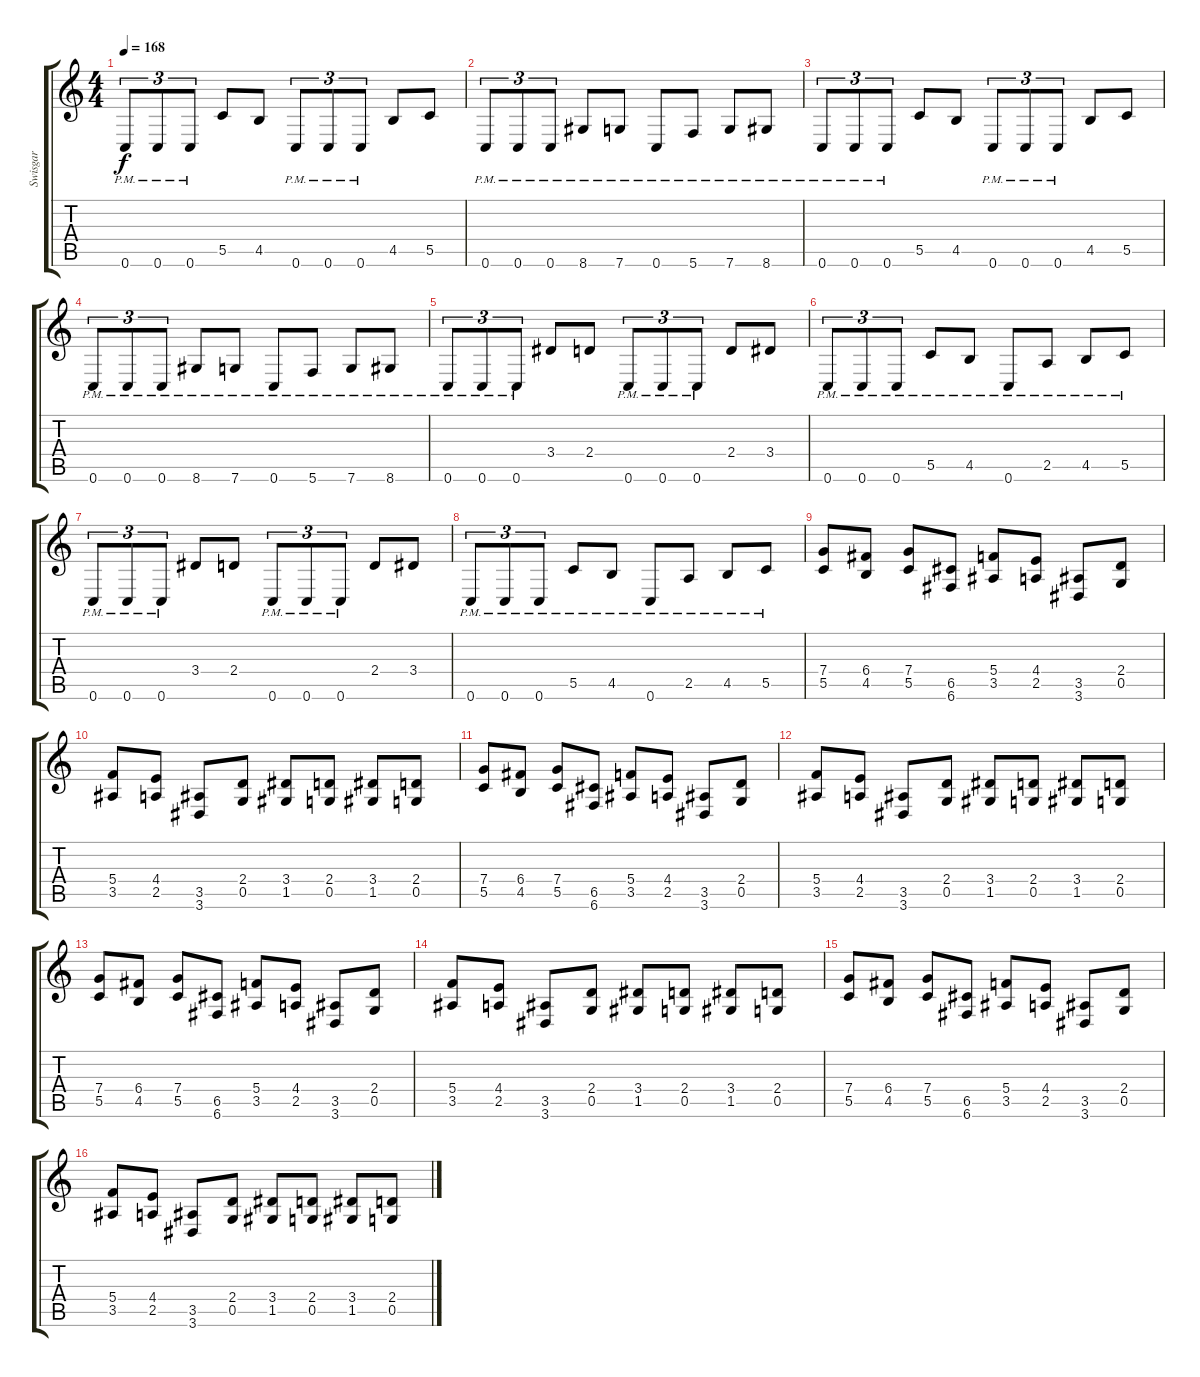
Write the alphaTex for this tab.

\track ("Swisgar" "Swisgar") {instrument overdrivenguitar}
\staff {score tabs}
\tuning (D4 A3 F3 C3 G2 C2) {hide}
\ts (4 4)
\tempo 168
\clef g2
\ks c
0.6{pm}.8{tu (3 2) dy f} 0.6{pm}.8{tu (3 2)} 0.6{pm}.8{tu (3 2)} 5.5.8 4.5.8 0.6{pm}.8{tu (3 2)} 0.6{pm}.8{tu (3 2)} 0.6{pm}.8{tu (3 2)} 4.5.8 5.5.8 |
0.6{pm}.8{tu (3 2)} 0.6{pm}.8{tu (3 2)} 0.6{pm}.8{tu (3 2)} 8.6{pm}.8 7.6{pm}.8 0.6{pm}.8 5.6{pm}.8 7.6{pm}.8 8.6{pm}.8 |
0.6{pm}.8{tu (3 2)} 0.6{pm}.8{tu (3 2)} 0.6{pm}.8{tu (3 2)} 5.5.8 4.5.8 0.6{pm}.8{tu (3 2)} 0.6{pm}.8{tu (3 2)} 0.6{pm}.8{tu (3 2)} 4.5.8 5.5.8 |
0.6{pm}.8{tu (3 2)} 0.6{pm}.8{tu (3 2)} 0.6{pm}.8{tu (3 2)} 8.6{pm}.8 7.6{pm}.8 0.6{pm}.8 5.6{pm}.8 7.6{pm}.8 8.6{pm}.8 |
0.6{pm}.8{tu (3 2)} 0.6{pm}.8{tu (3 2)} 0.6{pm}.8{tu (3 2)} 3.4.8 2.4.8 0.6{pm}.8{tu (3 2)} 0.6{pm}.8{tu (3 2)} 0.6{pm}.8{tu (3 2)} 2.4.8 3.4.8 |
0.6{pm}.8{tu (3 2)} 0.6{pm}.8{tu (3 2)} 0.6{pm}.8{tu (3 2)} 5.5{pm}.8 4.5{pm}.8 0.6{pm}.8 2.5{pm}.8 4.5{pm}.8 5.5{pm}.8 |
0.6{pm}.8{tu (3 2)} 0.6{pm}.8{tu (3 2)} 0.6{pm}.8{tu (3 2)} 3.4.8 2.4.8 0.6{pm}.8{tu (3 2)} 0.6{pm}.8{tu (3 2)} 0.6{pm}.8{tu (3 2)} 2.4.8 3.4.8 |
0.6{pm}.8{tu (3 2)} 0.6{pm}.8{tu (3 2)} 0.6{pm}.8{tu (3 2)} 5.5{pm}.8 4.5{pm}.8 0.6{pm}.8 2.5{pm}.8 4.5{pm}.8 5.5{pm}.8 |
(7.4 5.5).8 (6.4 4.5).8 (7.4 5.5).8 (6.5 6.6).8 (5.4 3.5).8 (4.4 2.5).8 (3.5 3.6).8 (2.4 0.5).8 |
(5.4 3.5).8 (4.4 2.5).8 (3.5 3.6).8 (2.4 0.5).8 (3.4 1.5).8 (2.4 0.5).8 (3.4 1.5).8 (2.4 0.5).8 |
(7.4 5.5).8 (6.4 4.5).8 (7.4 5.5).8 (6.5 6.6).8 (5.4 3.5).8 (4.4 2.5).8 (3.5 3.6).8 (2.4 0.5).8 |
(5.4 3.5).8 (4.4 2.5).8 (3.5 3.6).8 (2.4 0.5).8 (3.4 1.5).8 (2.4 0.5).8 (3.4 1.5).8 (2.4 0.5).8 |
(7.4 5.5).8 (6.4 4.5).8 (7.4 5.5).8 (6.5 6.6).8 (5.4 3.5).8 (4.4 2.5).8 (3.5 3.6).8 (2.4 0.5).8 |
(5.4 3.5).8 (4.4 2.5).8 (3.5 3.6).8 (2.4 0.5).8 (3.4 1.5).8 (2.4 0.5).8 (3.4 1.5).8 (2.4 0.5).8 |
(7.4 5.5).8 (6.4 4.5).8 (7.4 5.5).8 (6.5 6.6).8 (5.4 3.5).8 (4.4 2.5).8 (3.5 3.6).8 (2.4 0.5).8 |
(5.4 3.5).8 (4.4 2.5).8 (3.5 3.6).8 (2.4 0.5).8 (3.4 1.5).8 (2.4 0.5).8 (3.4 1.5).8 (2.4 0.5).8
